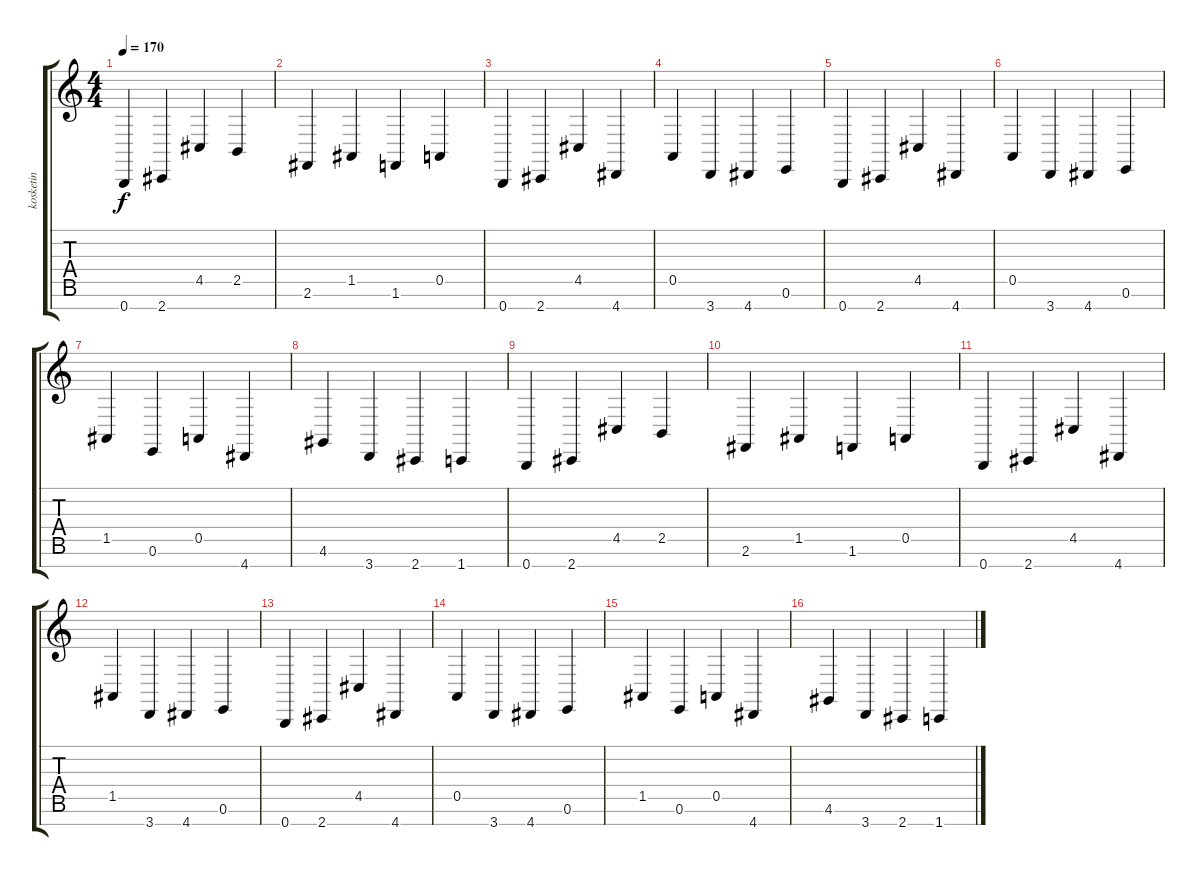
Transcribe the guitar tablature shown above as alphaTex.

\track ("kosketin" "kosketin") {instrument lead5charang}
\staff {score tabs}
\tuning (E4 B3 G3 D3 A2 E2 B1) {hide}
\ts (4 4)
\tempo 170
\clef g2
\ks c
0.7.4{dy f volume 12 instrument lead5charang} 2.7.4 4.5.4 2.5.4 |
2.6.4 1.5.4 1.6.4 0.5.4 |
0.7.4 2.7.4 4.5.4 4.7.4 |
0.5.4 3.7.4 4.7.4 0.6.4 |
0.7.4 2.7.4 4.5.4 4.7.4 |
0.5.4 3.7.4 4.7.4 0.6.4 |
1.5.4 0.6.4 0.5.4 4.7.4 |
4.6.4 3.7.4 2.7.4 1.7.4 |
0.7.4{volume 12} 2.7.4 4.5.4 2.5.4 |
2.6.4 1.5.4 1.6.4 0.5.4 |
0.7.4 2.7.4 4.5.4 4.7.4 |
1.5.4 3.7.4 4.7.4 0.6.4 |
0.7.4 2.7.4 4.5.4 4.7.4 |
0.5.4 3.7.4 4.7.4 0.6.4 |
1.5.4 0.6.4 0.5.4 4.7.4 |
4.6.4 3.7.4 2.7.4 1.7.4
